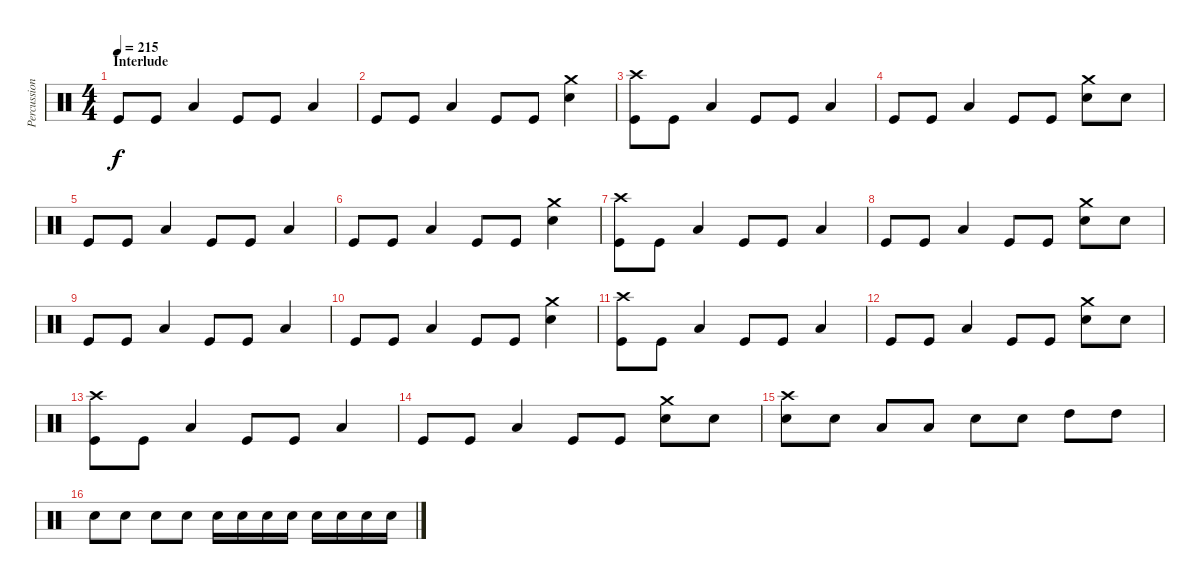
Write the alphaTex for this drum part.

\track ("Percussions" "Percussion") {instrument percussion}
\staff {score}
\articulation defaults
\ts (4 4)
\section ("" "Interlude")
\tempo 215
\clef neutral
\ks c "Kick (hit)".8{dy f} "Kick (hit)".8 "Low Tom (hit)".4 "Kick (hit)".8 "Kick (hit)".8 "Low Tom (hit)".4
|
"Kick (hit)".8 "Kick (hit)".8 "Low Tom (hit)".4 "Kick (hit)".8 "Kick (hit)".8 ("Crash medium (hit)" "Electric Snare (hit)").4 |
("Crash high (hit)" "Kick (hit)").8 "Kick (hit)".8 "Low Tom (hit)".4 "Kick (hit)".8 "Kick (hit)".8 "Low Tom (hit)".4 |
"Kick (hit)".8 "Kick (hit)".8 "Low Tom (hit)".4 "Kick (hit)".8 "Kick (hit)".8 ("Crash medium (hit)" "Electric Snare (hit)").8 "Electric Snare (hit)".8 |
"Kick (hit)".8 "Kick (hit)".8 "Low Tom (hit)".4 "Kick (hit)".8 "Kick (hit)".8 "Low Tom (hit)".4 |
"Kick (hit)".8 "Kick (hit)".8 "Low Tom (hit)".4 "Kick (hit)".8 "Kick (hit)".8 ("Crash medium (hit)" "Electric Snare (hit)").4 |
("Crash high (hit)" "Kick (hit)").8 "Kick (hit)".8 "Low Tom (hit)".4 "Kick (hit)".8 "Kick (hit)".8 "Low Tom (hit)".4 |
"Kick (hit)".8 "Kick (hit)".8 "Low Tom (hit)".4 "Kick (hit)".8 "Kick (hit)".8 ("Crash medium (hit)" "Electric Snare (hit)").8 "Electric Snare (hit)".8 |
"Kick (hit)".8 "Kick (hit)".8 "Low Tom (hit)".4 "Kick (hit)".8 "Kick (hit)".8 "Low Tom (hit)".4 |
"Kick (hit)".8 "Kick (hit)".8 "Low Tom (hit)".4 "Kick (hit)".8 "Kick (hit)".8 ("Crash medium (hit)" "Electric Snare (hit)").4 |
("Crash high (hit)" "Kick (hit)").8 "Kick (hit)".8 "Low Tom (hit)".4 "Kick (hit)".8 "Kick (hit)".8 "Low Tom (hit)".4 |
"Kick (hit)".8 "Kick (hit)".8 "Low Tom (hit)".4 "Kick (hit)".8 "Kick (hit)".8 ("Crash medium (hit)" "Electric Snare (hit)").8 "Electric Snare (hit)".8 |
("Crash high (hit)" "Kick (hit)").8 "Kick (hit)".8 "Low Tom (hit)".4 "Kick (hit)".8 "Kick (hit)".8 "Low Tom (hit)".4 |
"Kick (hit)".8 "Kick (hit)".8 "Low Tom (hit)".4 "Kick (hit)".8 "Kick (hit)".8 ("Crash medium (hit)" "Electric Snare (hit)").8 "Electric Snare (hit)".8 |
("Crash high (hit)" "Electric Snare (hit)").8 "Electric Snare (hit)".8 "Low Tom (hit)".8 "Low Tom (hit)".8 "Electric Snare (hit)".8 "Electric Snare (hit)".8 "High Tom (hit)".8 "High Tom (hit)".8 |
"Electric Snare (hit)".8 "Electric Snare (hit)".8 "Electric Snare (hit)".8 "Electric Snare (hit)".8 "Electric Snare (hit)".16 "Electric Snare (hit)".16 "Electric Snare (hit)".16 "Electric Snare (hit)".16 "Electric Snare (hit)".16 "Electric Snare (hit)".16 "Electric Snare (hit)".16 "Electric Snare (hit)".16
